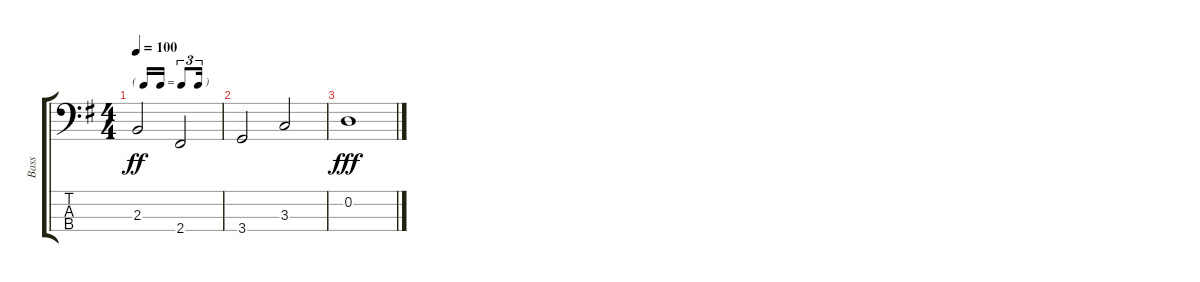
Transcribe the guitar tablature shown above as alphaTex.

\track ("Bass" "Bass") {instrument electricbassfinger}
\staff {score tabs}
\tuning (G2 D2 A1 E1) {hide}
\ts (4 4)
\tf triplet16th
\tempo 100
\clef f4
\ks g
2.3.2{dy ff} 2.4.2 |
3.4.2 3.3.2 |
0.2.1{dy fff}
